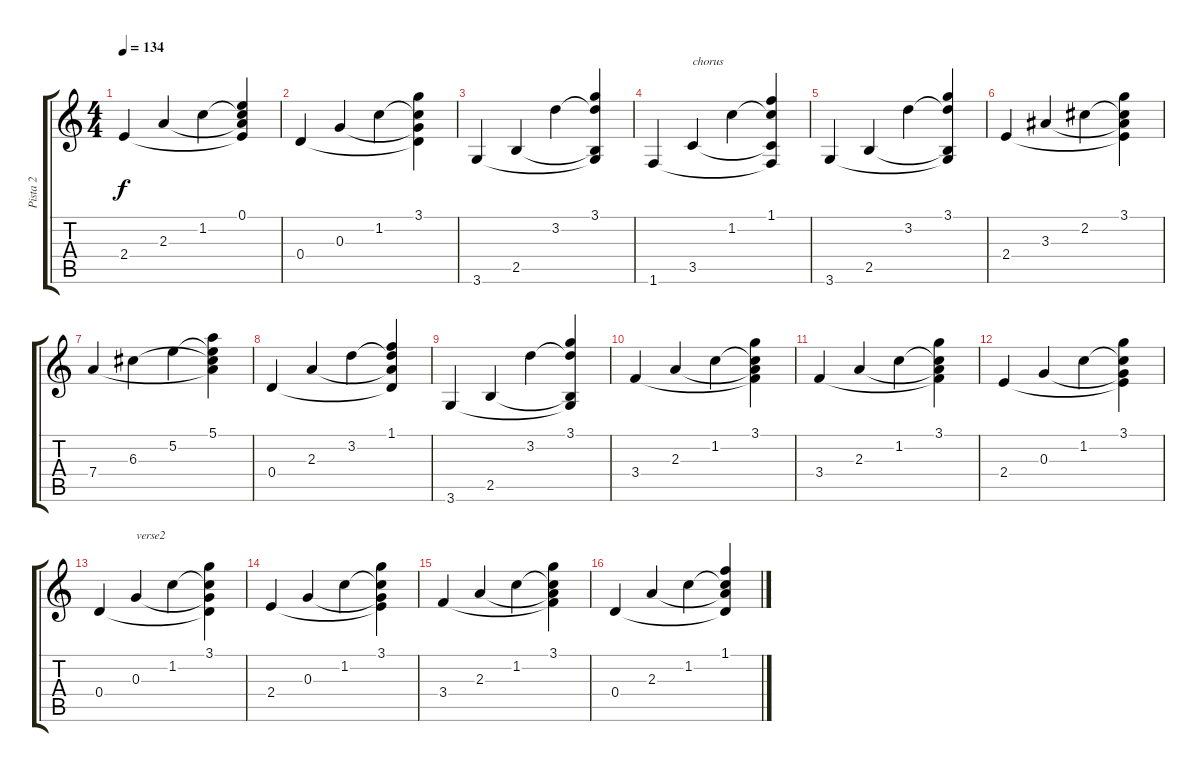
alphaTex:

\track ("Pista 2" "Pista 2") {instrument acousticguitarnylon}
\staff {score tabs}
\tuning (E4 B3 G3 D3 A2 E2) {hide}
\ts (4 4)
\tempo 134
\clef g2
\ks c
2.4.4{dy f} 2.3.4 1.2.4 (0.1 1.2{t} 2.3{t} 2.4{t}).4 |
0.4.4 0.3.4 1.2.4 (3.1 1.2{t} 0.3{t} 0.4{t}).4 |
3.6.4 2.5.4 3.2.4 (3.1 3.2{t} 2.5{t} 3.6{t}).4 |
1.6.4 3.5.4{txt "chorus"} 1.2.4 (1.1 1.2{t} 3.5{t} 1.6{t}).4 |
3.6.4 2.5.4 3.2.4 (3.1 3.2{t} 2.5{t} 3.6{t}).4 |
2.4.4 3.3.4 2.2.4 (3.1 2.2{t} 3.3{t} 2.4{t}).4 |
7.4.4 6.3.4 5.2.4 (5.1 5.2{t} 6.3{t} 7.4{t}).4 |
0.4.4 2.3.4 3.2.4 (1.1 3.2{t} 2.3{t} 0.4{t}).4 |
3.6.4 2.5.4 3.2.4 (3.1 3.2{t} 2.5{t} 3.6{t}).4 |
3.4.4 2.3.4 1.2.4 (3.1 1.2{t} 2.3{t} 3.4{t}).4 |
3.4.4 2.3.4 1.2.4 (3.1 1.2{t} 2.3{t} 3.4{t}).4 |
2.4.4 0.3.4 1.2.4 (3.1 1.2{t} 0.3{t} 2.4{t}).4 |
0.4.4 0.3.4{txt "verse2"} 1.2.4 (3.1 1.2{t} 0.3{t} 0.4{t}).4 |
2.4.4 0.3.4 1.2.4 (3.1 1.2{t} 0.3{t} 2.4{t}).4 |
3.4.4 2.3.4 1.2.4 (3.1 1.2{t} 2.3{t} 3.4{t}).4 |
0.4.4 2.3.4 1.2.4 (1.1 1.2{t} 2.3{t} 0.4{t}).4
